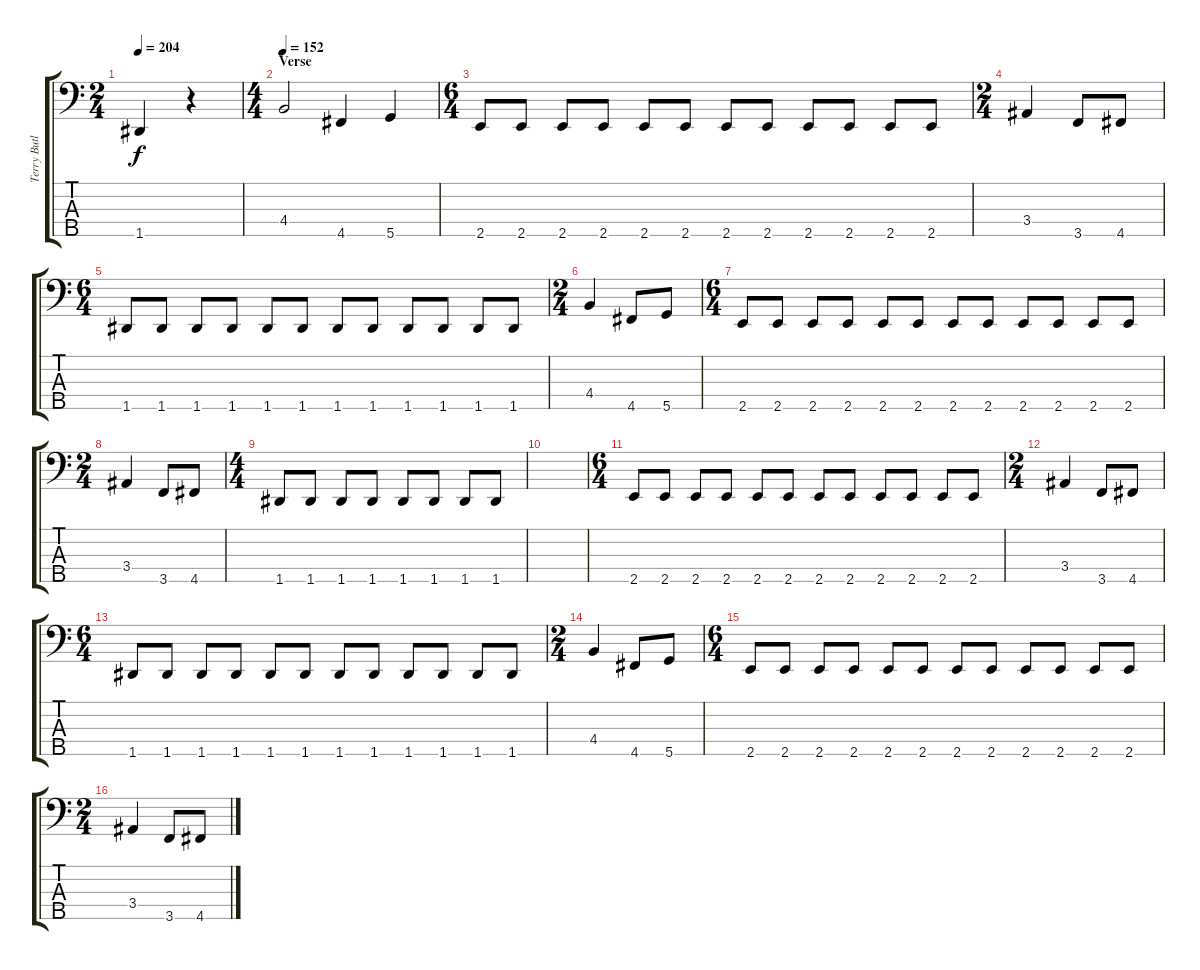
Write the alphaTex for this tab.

\track ("Terry Butler" "Terry Butl") {instrument electricbassfinger}
\staff {score tabs}
\tuning (A2 F2 C2 G1 D1) {hide}
\ts (2 4)
\tempo 204
\clef f4
\ks c
1.5.4{dy f} r.4 |
\ts (4 4)
\section ("" "Verse")
\tempo 152
4.4.2 4.5.4 5.5.4 |
\ts (6 4)
2.5.8 2.5.8 2.5.8 2.5.8 2.5.8 2.5.8 2.5.8 2.5.8 2.5.8 2.5.8 2.5.8 2.5.8 |
\ts (2 4)
3.4.4 3.5.8 4.5.8 |
\ts (6 4)
1.5.8 1.5.8 1.5.8 1.5.8 1.5.8 1.5.8 1.5.8 1.5.8 1.5.8 1.5.8 1.5.8 1.5.8 |
\ts (2 4)
4.4.4 4.5.8 5.5.8 |
\ts (6 4)
2.5.8 2.5.8 2.5.8 2.5.8 2.5.8 2.5.8 2.5.8 2.5.8 2.5.8 2.5.8 2.5.8 2.5.8 |
\ts (2 4)
3.4.4 3.5.8 4.5.8 |
\ts (4 4)
1.5.8 1.5.8 1.5.8 1.5.8 1.5.8 1.5.8 1.5.8 1.5.8 |
|
\ts (6 4)
2.5.8 2.5.8 2.5.8 2.5.8 2.5.8 2.5.8 2.5.8 2.5.8 2.5.8 2.5.8 2.5.8 2.5.8 |
\ts (2 4)
3.4.4 3.5.8 4.5.8 |
\ts (6 4)
1.5.8 1.5.8 1.5.8 1.5.8 1.5.8 1.5.8 1.5.8 1.5.8 1.5.8 1.5.8 1.5.8 1.5.8 |
\ts (2 4)
4.4.4 4.5.8 5.5.8 |
\ts (6 4)
2.5.8 2.5.8 2.5.8 2.5.8 2.5.8 2.5.8 2.5.8 2.5.8 2.5.8 2.5.8 2.5.8 2.5.8 |
\ts (2 4)
3.4.4 3.5.8 4.5.8
